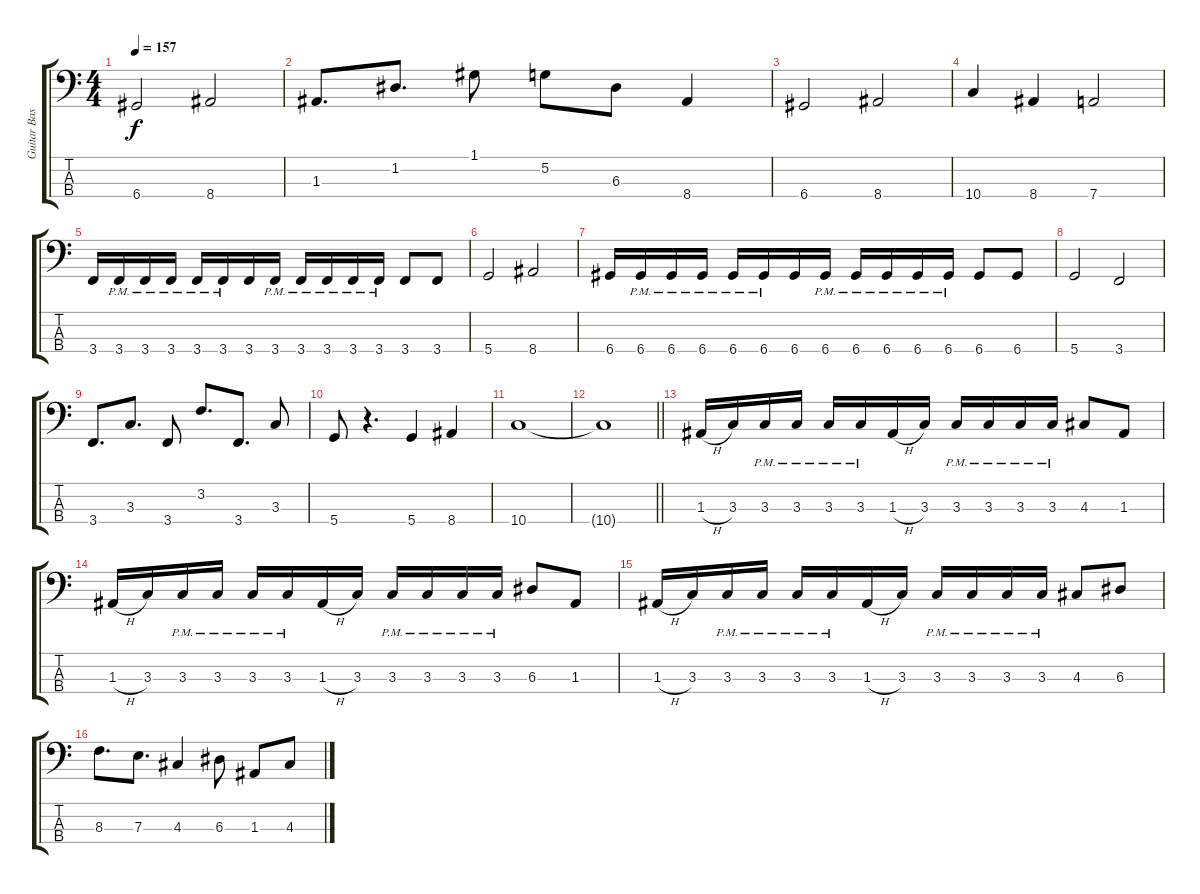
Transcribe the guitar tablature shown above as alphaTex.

\track ("Guitar Bass" "Guitar Bas") {instrument electricbasspick}
\staff {score tabs}
\tuning (G2 D2 A1 D1) {hide}
\ts (4 4)
\tempo 157
\clef f4
\ks c
6.4.2{dy f} 8.4.2 |
1.3.8{d} 1.2.8{d} 1.1.8 5.2.8 6.3.8 8.4.4 |
6.4.2 8.4.2 |
10.4.4 8.4.4 7.4.2 |
3.4.16 3.4{pm}.16 3.4{pm}.16 3.4{pm}.16 3.4{pm}.16 3.4{pm}.16 3.4.16 3.4{pm}.16 3.4{pm}.16 3.4{pm}.16 3.4{pm}.16 3.4{pm}.16 3.4.8 3.4.8 |
5.4.2 8.4.2 |
6.4.16 6.4{pm}.16 6.4{pm}.16 6.4{pm}.16 6.4{pm}.16 6.4{pm}.16 6.4.16 6.4{pm}.16 6.4{pm}.16 6.4{pm}.16 6.4{pm}.16 6.4{pm}.16 6.4.8 6.4.8 |
5.4.2 3.4.2 |
3.4.8{d} 3.3.8{d} 3.4.8 3.2.8{d} 3.4.8{d} 3.3.8 |
5.4.8 r.4{d} 5.4.4 8.4.4 |
10.4.1 |
\barLineRight lightlight
10.4{t}.1 |
1.3{h}.16 3.3.16 3.3{pm}.16 3.3{pm}.16 3.3{pm}.16 3.3{pm}.16 1.3{h}.16 3.3.16 3.3{pm}.16 3.3{pm}.16 3.3{pm}.16 3.3{pm}.16 4.3.8 1.3.8 |
1.3{h}.16 3.3.16 3.3{pm}.16 3.3{pm}.16 3.3{pm}.16 3.3{pm}.16 1.3{h}.16 3.3.16 3.3{pm}.16 3.3{pm}.16 3.3{pm}.16 3.3{pm}.16 6.3.8 1.3.8 |
1.3{h}.16 3.3.16 3.3{pm}.16 3.3{pm}.16 3.3{pm}.16 3.3{pm}.16 1.3{h}.16 3.3.16 3.3{pm}.16 3.3{pm}.16 3.3{pm}.16 3.3{pm}.16 4.3.8 6.3.8 |
8.3.8{d} 7.3.8{d} 4.3.4 6.3.8 1.3.8 4.3.8
